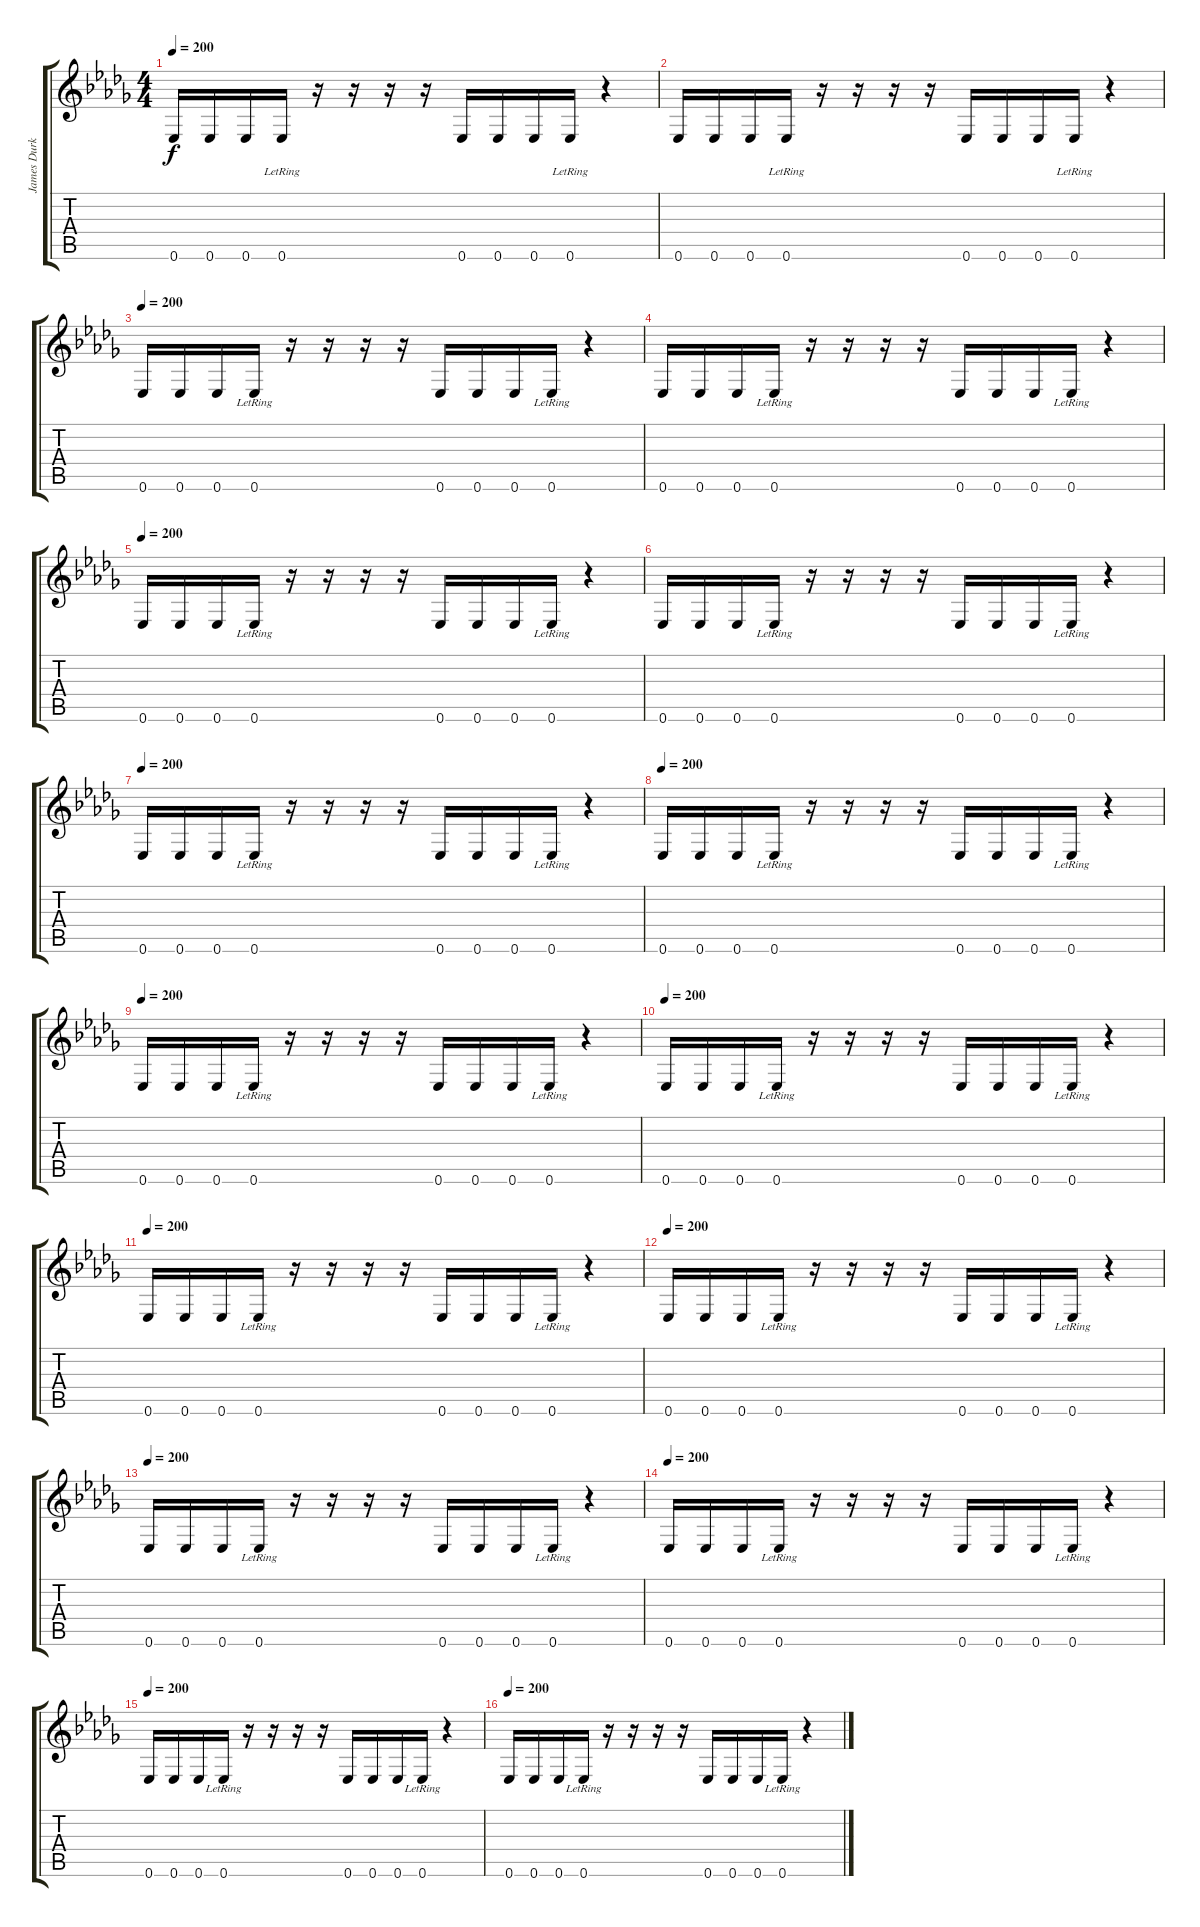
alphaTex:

\track ("James Durkin (Guitar)" "James Durk") {instrument distortionguitar}
\staff {score tabs}
\tuning (Eb4 Bb3 Gb3 Db3 Ab2 Eb2) {hide}
\ts (4 4)
\tempo 200
\clef g2
\ks bbminor
0.6.16{dy f} 0.6.16 0.6.16 0.6{lr}.16 r.16 r.16 r.16 r.16 0.6.16 0.6.16 0.6.16 0.6{lr}.16 r.4 |
0.6.16 0.6.16 0.6.16 0.6{lr}.16 r.16 r.16 r.16 r.16 0.6.16 0.6.16 0.6.16 0.6{lr}.16 r.4 |
\tempo 200
0.6.16 0.6.16 0.6.16 0.6{lr}.16 r.16 r.16 r.16 r.16 0.6.16 0.6.16 0.6.16 0.6{lr}.16 r.4 |
0.6.16 0.6.16 0.6.16 0.6{lr}.16 r.16 r.16 r.16 r.16 0.6.16 0.6.16 0.6.16 0.6{lr}.16 r.4 |
\tempo 200
0.6.16 0.6.16 0.6.16 0.6{lr}.16 r.16 r.16 r.16 r.16 0.6.16 0.6.16 0.6.16 0.6{lr}.16 r.4 |
0.6.16 0.6.16 0.6.16 0.6{lr}.16 r.16 r.16 r.16 r.16 0.6.16 0.6.16 0.6.16 0.6{lr}.16 r.4 |
\tempo 200
0.6.16 0.6.16 0.6.16 0.6{lr}.16 r.16 r.16 r.16 r.16 0.6.16 0.6.16 0.6.16 0.6{lr}.16 r.4 |
\tempo 200
0.6.16 0.6.16 0.6.16 0.6{lr}.16 r.16 r.16 r.16 r.16 0.6.16 0.6.16 0.6.16 0.6{lr}.16 r.4 |
\tempo 200
0.6.16 0.6.16 0.6.16 0.6{lr}.16 r.16 r.16 r.16 r.16 0.6.16 0.6.16 0.6.16 0.6{lr}.16 r.4 |
\tempo 200
0.6.16 0.6.16 0.6.16 0.6{lr}.16 r.16 r.16 r.16 r.16 0.6.16 0.6.16 0.6.16 0.6{lr}.16 r.4 |
\tempo 200
0.6.16 0.6.16 0.6.16 0.6{lr}.16 r.16 r.16 r.16 r.16 0.6.16 0.6.16 0.6.16 0.6{lr}.16 r.4 |
\tempo 200
0.6.16 0.6.16 0.6.16 0.6{lr}.16 r.16 r.16 r.16 r.16 0.6.16 0.6.16 0.6.16 0.6{lr}.16 r.4 |
\tempo 200
0.6.16 0.6.16 0.6.16 0.6{lr}.16 r.16 r.16 r.16 r.16 0.6.16 0.6.16 0.6.16 0.6{lr}.16 r.4 |
\tempo 200
0.6.16 0.6.16 0.6.16 0.6{lr}.16 r.16 r.16 r.16 r.16 0.6.16 0.6.16 0.6.16 0.6{lr}.16 r.4 |
\tempo 200
0.6.16 0.6.16 0.6.16 0.6{lr}.16 r.16 r.16 r.16 r.16 0.6.16 0.6.16 0.6.16 0.6{lr}.16 r.4 |
\tempo 200
0.6.16 0.6.16 0.6.16 0.6{lr}.16 r.16 r.16 r.16 r.16 0.6.16 0.6.16 0.6.16 0.6{lr}.16 r.4
